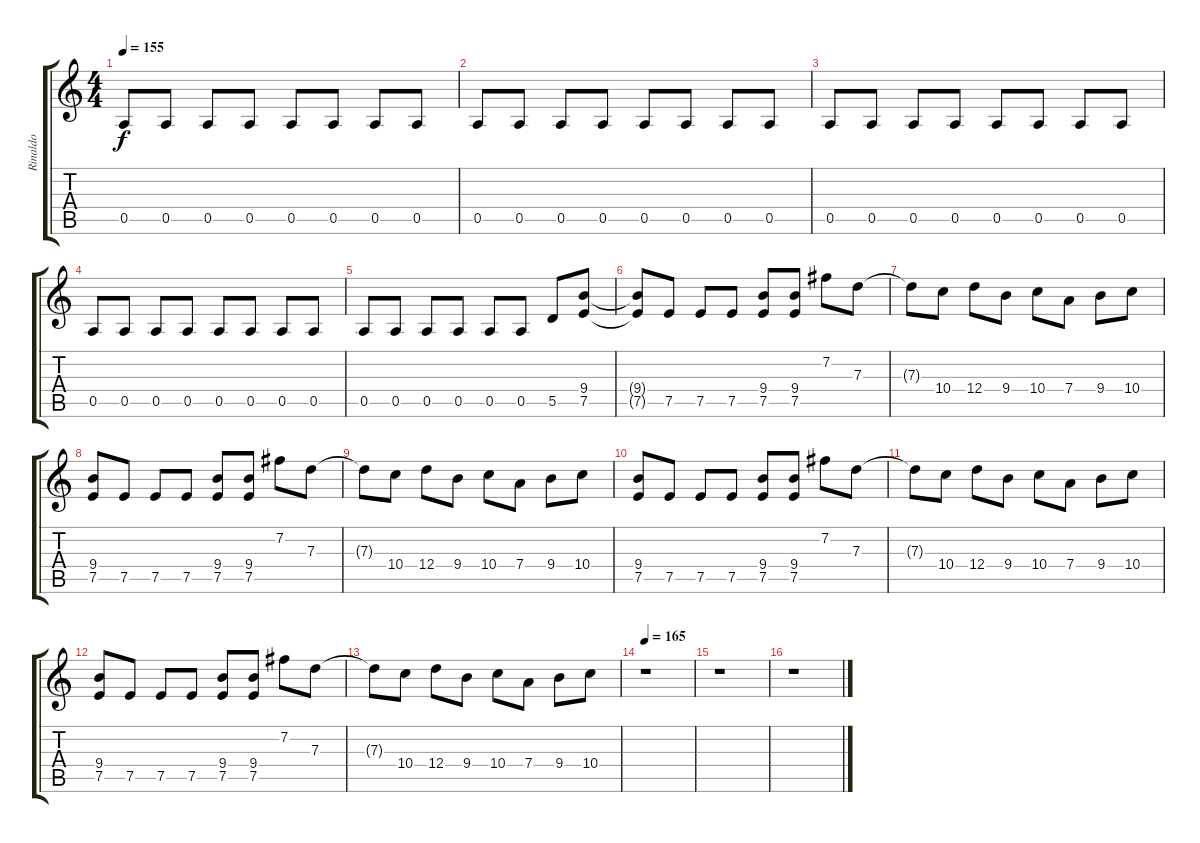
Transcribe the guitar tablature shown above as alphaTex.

\track ("Rinaldo" "Rinaldo") {instrument overdrivenguitar}
\staff {score tabs}
\tuning (E4 B3 G3 D3 A2 E2) {hide}
\ts (4 4)
\tempo 155
\clef g2
\ks c
0.5.8{dy f} 0.5.8 0.5.8 0.5.8 0.5.8 0.5.8 0.5.8 0.5.8 |
0.5.8 0.5.8 0.5.8 0.5.8 0.5.8 0.5.8 0.5.8 0.5.8 |
0.5.8 0.5.8 0.5.8 0.5.8 0.5.8 0.5.8 0.5.8 0.5.8 |
0.5.8 0.5.8 0.5.8 0.5.8 0.5.8 0.5.8 0.5.8 0.5.8 |
0.5.8 0.5.8 0.5.8 0.5.8 0.5.8 0.5.8 5.5.8 (9.4 7.5).8 |
(9.4{t} 7.5{t}).8 7.5.8 7.5.8 7.5.8 (9.4 7.5).8 (9.4 7.5).8 7.2.8 7.3.8 |
7.3{t}.8 10.4.8 12.4.8 9.4.8 10.4.8 7.4.8 9.4.8 10.4.8 |
(9.4 7.5).8 7.5.8 7.5.8 7.5.8 (9.4 7.5).8 (9.4 7.5).8 7.2.8 7.3.8 |
7.3{t}.8 10.4.8 12.4.8 9.4.8 10.4.8 7.4.8 9.4.8 10.4.8 |
(9.4 7.5).8 7.5.8 7.5.8 7.5.8 (9.4 7.5).8 (9.4 7.5).8 7.2.8 7.3.8 |
7.3{t}.8 10.4.8 12.4.8 9.4.8 10.4.8 7.4.8 9.4.8 10.4.8 |
(9.4 7.5).8 7.5.8 7.5.8 7.5.8 (9.4 7.5).8 (9.4 7.5).8 7.2.8 7.3.8 |
7.3{t}.8 10.4.8 12.4.8 9.4.8 10.4.8 7.4.8 9.4.8 10.4.8 |
\tempo 165
r.1 |
r.1 |
r.1
